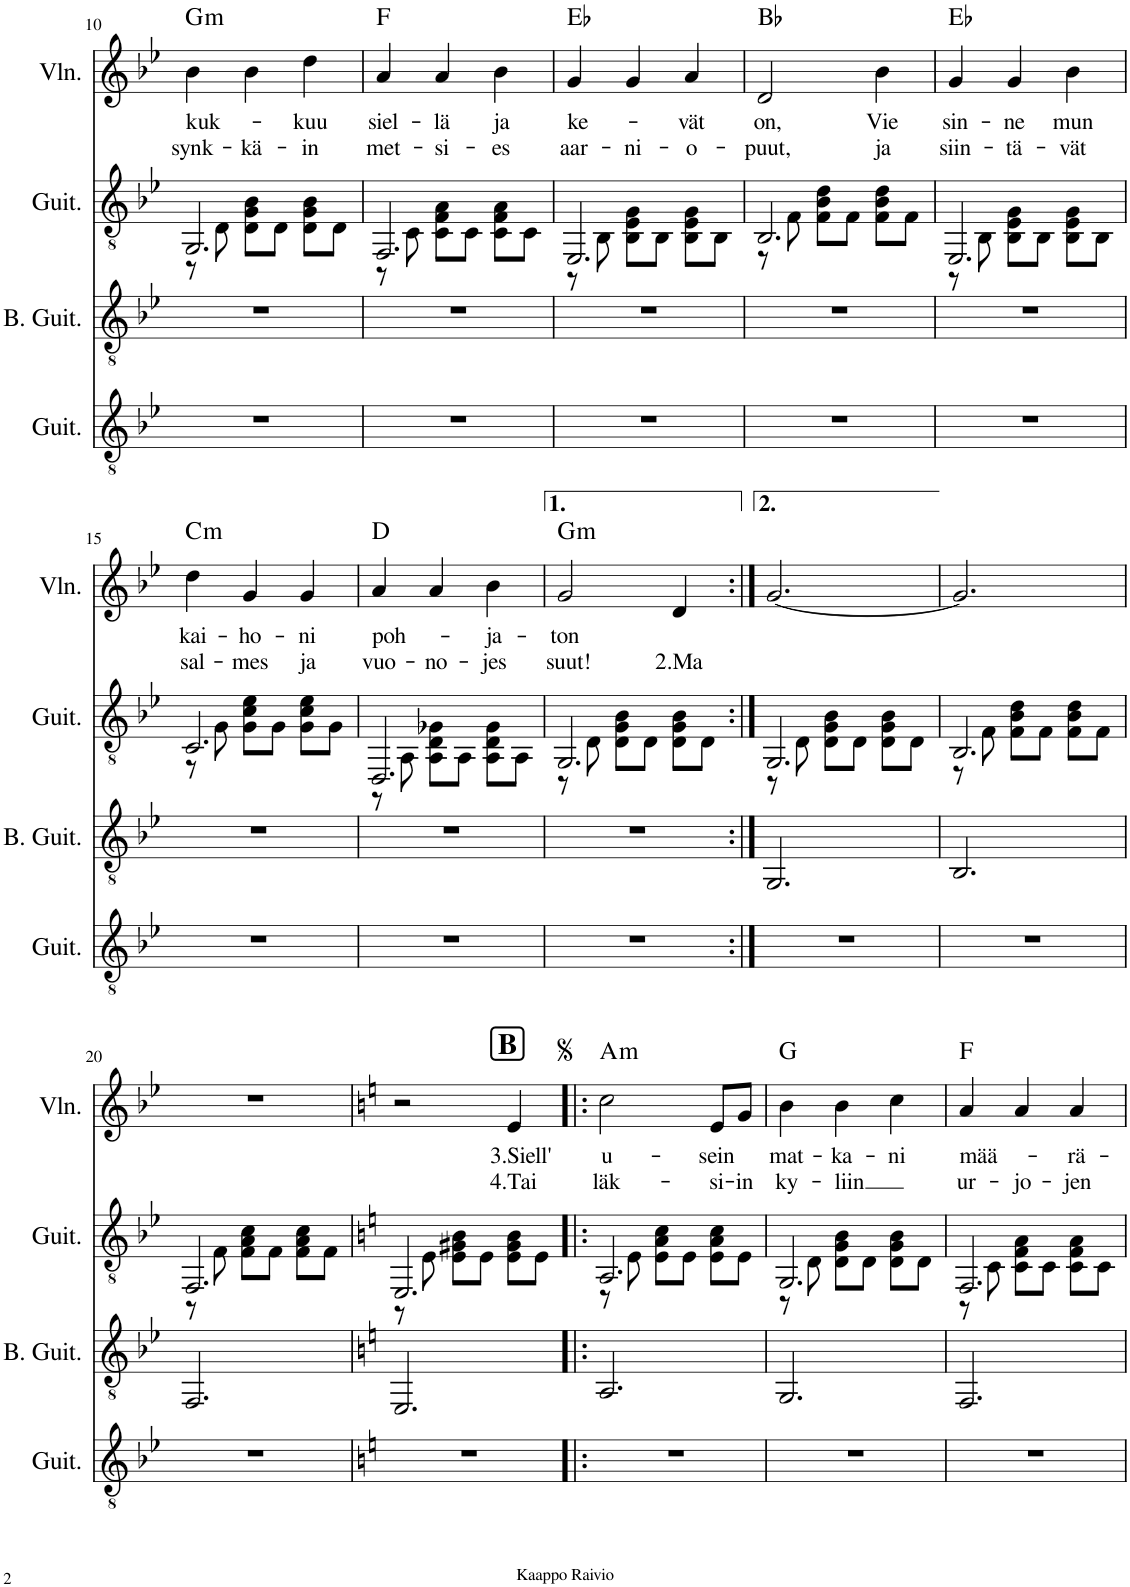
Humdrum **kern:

**kern	**kern	**kern	**kern	**text	**text	**harte
*part4	*part3	*part2	*part1	*part1	*part1	*part1
*staff4	*staff3	*staff2	*staff1	*staff1	*staff1	*
*I"4. Guitar (Aku / Riina / Eero)	*I"3. Bass (Aku / Riina / Eero)	*I"2. Guitar (Kaappo)	*I"1, Violin (Essi / Anu)	*	*	*
*I'Guit.	*	*I'Guit.	*I'Vln.	*	*	*
!!LO:PB:g=z
*clefGv2	*clefGv2	*clefGv2	*clefG2	*	*	*
*k[b-e-]	*k[b-e-]	*k[b-e-]	*k[b-e-]	*	*	*
*M3/4	*M3/4	*M3/4	*M3/4	*	*	*
=10	=10	=10	=10	=10	=10	=10
*	*	*^	*	*	*	*
!	!	!	!	!	!LO:LY:b	!LO:LY:b	!LO:H:kt=m
2.r	2.r	2.GG/	8r	4b-\	kuk-	synk-	G:min
.	.	.	8D\	.	.	.	.
!	!	!	!	!	!	!LO:LY:b	!
.	.	.	8D\ 8G\ 8B-\L	4b-\	.	-kä-	.
.	.	.	8D\J	.	.	.	.
!	!	!	!	!	!LO:LY:b	!LO:LY:b	!
.	.	.	8D\ 8G\ 8B-\L	4dd\	-kuu	-in	.
.	.	.	8D\J	.	.	.	.
=11	=11	=11	=11	=11	=11	=11	=11
!	!	!	!	!	!LO:LY:b	!LO:LY:b	!
2.r	2.r	2.FF/	8r	4a/	siel-	met-	F:maj
.	.	.	8C\	.	.	.	.
!	!	!	!	!	!LO:LY:b	!LO:LY:b	!
.	.	.	8C\ 8F\ 8A\L	4a/	-lä	-si-	.
.	.	.	8C\J	.	.	.	.
!	!	!	!	!	!LO:LY:b	!LO:LY:b	!
.	.	.	8C\ 8F\ 8A\L	4b-\	ja	-es	.
.	.	.	8C\J	.	.	.	.
=12	=12	=12	=12	=12	=12	=12	=12
!	!	!	!	!	!LO:LY:b	!LO:LY:b	!
2.r	2.r	2.EE-/	8r	4g/	ke-	aar-	Eb:maj
.	.	.	8BB-\	.	.	.	.
!	!	!	!	!	!	!LO:LY:b	!
.	.	.	8BB-\ 8E-\ 8G\L	4g/	.	-ni-	.
.	.	.	8BB-\J	.	.	.	.
!	!	!	!	!	!LO:LY:b	!LO:LY:b	!
.	.	.	8BB-\ 8E-\ 8G\L	4a/	-vät	-o-	.
.	.	.	8BB-\J	.	.	.	.
=13	=13	=13	=13	=13	=13	=13	=13
!	!	!	!	!	!LO:LY:b	!LO:LY:b	!
2.r	2.r	2.BB-/	8r	2d/	on,	-puut,	Bb:maj
.	.	.	8F\	.	.	.	.
.	.	.	8F\ 8B-\ 8d\L	.	.	.	.
.	.	.	8F\J	.	.	.	.
!	!	!	!	!	!LO:LY:b	!LO:LY:b	!
.	.	.	8F\ 8B-\ 8d\L	4b-\	Vie	ja	.
.	.	.	8F\J	.	.	.	.
=14	=14	=14	=14	=14	=14	=14	=14
!	!	!	!	!	!LO:LY:b	!LO:LY:b	!
2.r	2.r	2.EE-/	8r	4g/	sin-	siin-	Eb:maj
.	.	.	8BB-\	.	.	.	.
!	!	!	!	!	!LO:LY:b	!LO:LY:b	!
.	.	.	8BB-\ 8E-\ 8G\L	4g/	-ne	-tä-	.
.	.	.	8BB-\J	.	.	.	.
!	!	!	!	!	!LO:LY:b	!LO:LY:b	!
.	.	.	8BB-\ 8E-\ 8G\L	4b-\	mun	-vät	.
.	.	.	8BB-\J	.	.	.	.
!!LO:LB:g=z
=15	=15	=15	=15	=15	=15	=15	=15
!	!	!	!	!	!LO:LY:b	!LO:LY:b	!LO:H:kt=m
2.r	2.r	2.C/	8r	4dd\	kai-	sal-	C:min
.	.	.	8G\	.	.	.	.
!	!	!	!	!	!LO:LY:b	!LO:LY:b	!
.	.	.	8G\ 8c\ 8e-\L	4g/	-ho-	-mes	.
.	.	.	8G\J	.	.	.	.
!	!	!	!	!	!LO:LY:b	!LO:LY:b	!
.	.	.	8G\ 8c\ 8e-\L	4g/	-ni	ja	.
.	.	.	8G\J	.	.	.	.
=16	=16	=16	=16	=16	=16	=16	=16
!	!	!	!	!	!LO:LY:b	!LO:LY:b	!
2.r	2.r	2.DD/	8r	4a/	poh-	vuo-	D:maj
.	.	.	8AA\	.	.	.	.
!	!	!	!	!	!	!LO:LY:b	!
.	.	.	8AA\ 8D\ 8G-X\L	4a/	.	-no-	.
.	.	.	8AA\J	.	.	.	.
!	!	!	!	!	!LO:LY:b	!LO:LY:b	!
.	.	.	8AA\ 8D\ 8G-\L	4b-\	-ja-	-jes	.
.	.	.	8AA\J	.	.	.	.
=17	=17	=17	=17	=17	=17	=17	=17
!	!	!	!	!	!LO:LY:b	!LO:LY:b	!LO:H:kt=m
2.r	2.r	2.GG/	8r	2g/	-ton	suut!	G:min
.	.	.	8D\	.	.	.	.
.	.	.	8D\ 8G\ 8B-\L	.	.	.	.
.	.	.	8D\J	.	.	.	.
!	!	!	!	!	!	!LO:LY:b	!
.	.	.	8D\ 8G\ 8B-\L	4d/	.	2.Ma	.
.	.	.	8D\J	.	.	.	.
=18:|!	=18:|!	=18:|!	=18:|!	=18:|!	=18:|!	=18:|!	=18:|!
2.r	2.GG/	2.GG/	8r	[2.g/	.	.	.
.	.	.	8D\	.	.	.	.
.	.	.	8D\ 8G\ 8B-\L	.	.	.	.
.	.	.	8D\J	.	.	.	.
.	.	.	8D\ 8G\ 8B-\L	.	.	.	.
.	.	.	8D\J	.	.	.	.
=19	=19	=19	=19	=19	=19	=19	=19
2.r	2.BB-/	2.BB-/	8r	2.g/]	.	.	.
.	.	.	8F\	.	.	.	.
.	.	.	8F\ 8B-\ 8d\L	.	.	.	.
.	.	.	8F\J	.	.	.	.
.	.	.	8F\ 8B-\ 8d\L	.	.	.	.
.	.	.	8F\J	.	.	.	.
!!LO:LB:g=z
=20	=20	=20	=20	=20	=20	=20	=20
2.r	2.FF/	2.FF/	8r	2.r	.	.	.
.	.	.	8F\	.	.	.	.
.	.	.	8F\ 8A\ 8c\L	.	.	.	.
.	.	.	8F\J	.	.	.	.
.	.	.	8F\ 8A\ 8c\L	.	.	.	.
.	.	.	8F\J	.	.	.	.
!!LO:REH:place=s1:a:B:cj:fs=14:t=B:qo=2
=21	=21	=21	=21	=21	=21	=21	=21
*k[]	*k[]	*k[]	*	*k[]	*	*	*
2.r	2.EE/	2.EE/	8r	2r	.	.	.
.	.	.	8E\	.	.	.	.
.	.	.	8E\ 8G#X\ 8B\L	.	.	.	.
.	.	.	8E\J	.	.	.	.
!	!	!	!	!	!LO:LY:b	!LO:LY:b	!
.	.	.	8E\ 8G#\ 8B\L	4e/	3.Siell'	4.Tai	.
.	.	.	8E\J	.	.	.	.
=22!|:	=22!|:	=22!|:	=22!|:	=22!|:	=22!|:	=22!|:	=22!|:
!	!	!	!	!	!LO:LY:b	!LO:LY:b	!LO:H:kt=m
2.r	2.AA/	2.AA/	8r	2cc\	u-	läk-	A:min
.	.	.	8E\	.	.	.	.
.	.	.	8E\ 8A\ 8c\L	.	.	.	.
.	.	.	8E\J	.	.	.	.
!	!	!	!	!	!LO:LY:b	!LO:LY:b	!
.	.	.	8E\ 8A\ 8c\L	8e/L	-sein	-si-	.
!	!	!	!	!	!	!LO:LY:b	!
.	.	.	8E\J	8g/J	.	-in	.
=23	=23	=23	=23	=23	=23	=23	=23
!	!	!	!	!	!LO:LY:b	!LO:LY:b	!
2.r	2.GG/	2.GG/	8r	4b\	mat-	ky-	G:maj
.	.	.	8D\	.	.	.	.
!	!	!	!	!	!LO:LY:b	!LO:LY:b	!
.	.	.	8D\ 8G\ 8B\L	4b\	-ka-	-liin	.
.	.	.	8D\J	.	.	.	.
!	!	!	!	!	!LO:LY:b	!	!
.	.	.	8D\ 8G\ 8B\L	4cc\	-ni	.	.
.	.	.	8D\J	.	.	.	.
=24	=24	=24	=24	=24	=24	=24	=24
!	!	!	!	!	!LO:LY:b	!LO:LY:b	!
2.r	2.FF/	2.FF/	8r	4a/	mää-	ur-	F:maj
.	.	.	8C\	.	.	.	.
!	!	!	!	!	!	!LO:LY:b	!
.	.	.	8C\ 8F\ 8A\L	4a/	.	-jo-	.
.	.	.	8C\J	.	.	.	.
!	!	!	!	!	!LO:LY:b	!LO:LY:b	!
.	.	.	8C\ 8F\ 8A\L	4a/	-rä-	-jen	.
.	.	.	8C\J	.	.	.	.
*	*	*v	*v	*	*	*	*
=	=	=	=	=	=	=
*-	*-	*-	*-	*-	*-	*-
